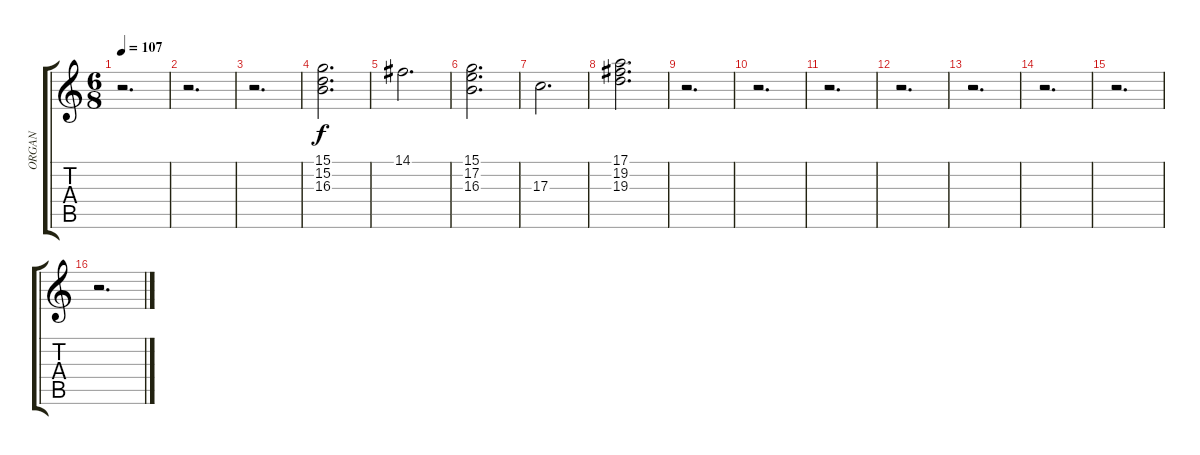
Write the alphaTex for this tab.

\track ("ORGAN" "ORGAN") {instrument rockorgan}
\staff {score tabs}
\tuning (E4 B3 G3 D3 A2 E2) {hide}
\ts (6 8)
\tempo 107
\clef g2
\ks c
r.2{d dy f} |
r.2{d} |
r.2{d} |
(15.1 15.2 16.3).2{d} |
14.1.2{d} |
(15.1 17.2 16.3).2{d} |
17.3.2{d} |
(17.1 19.2 19.3).2{d} |
r.2{d} |
r.2{d} |
r.2{d} |
r.2{d} |
r.2{d} |
r.2{d} |
r.2{d} |
r.2{d}
